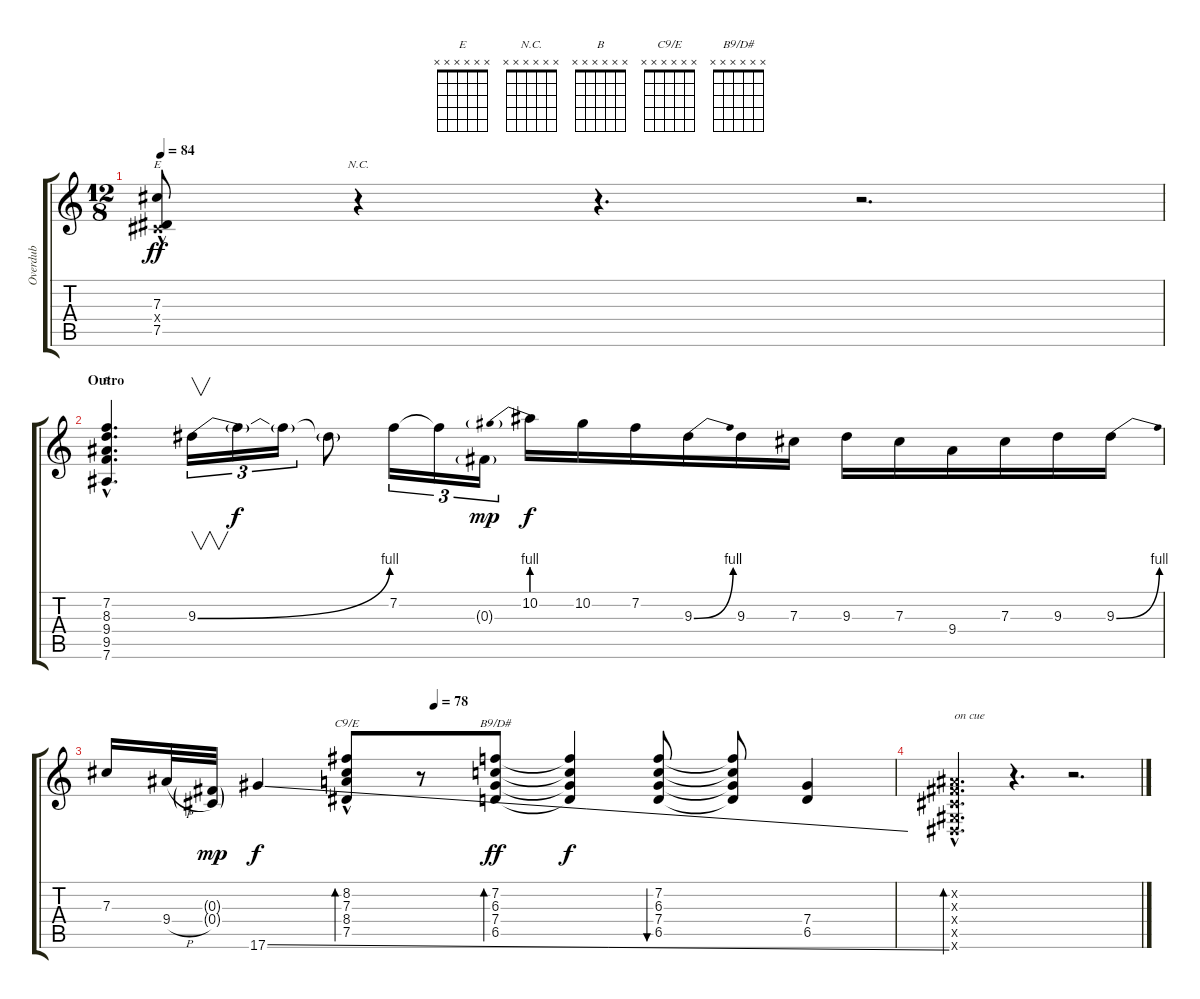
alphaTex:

\track ("Overdub" "Overdub") {instrument fretlessbass}
\staff {score tabs}
\tuning (Eb4 Bb3 Gb3 Db3 Ab2 Eb2) {hide}
\chord ("E" x x x x x x) {firstfret 0}
\chord ("N.C." x x x x x x) {firstfret 0}
\chord ("B" x x x x x x) {firstfret 0}
\chord ("C9/E" x x x x x x) {firstfret 0}
\chord ("B9/D#" x x x x x x) {firstfret 0}
\ts (12 8)
\tempo 84
\clef g2
\ks c
(7.3{hac} 0.4{hac x} 7.5{hac}).8{ch "E" dy ff} r.4{ch "N.C."} r.4{d} r.2{d} |
\section ("" "Outro")
(7.2{hac} 8.3{hac} 9.4{hac} 9.5{hac} 7.6{hac}).4{d ch "B"} 9.3{be (bend 0 0 60 4)}.16{v tu (3 2)} 9.3{t}.16{tu (3 2) dy f} 9.3{t}.16{tu (3 2)} 9.3{t}.8 7.2.16{tu (3 2)} 7.2{t}.16{tu (3 2)} 0.3{g}.16{tu (3 2) dy mp} 10.2{be (prebend 0 4 60 4)}.16{dy f} 10.2.16 7.2.16 9.3{be (bend 0 0 60 4)}.16 9.3.16 7.3.16 9.3.16 7.3.16 9.4.16 7.3.16 9.3.16 9.3{be (bend 0 0 60 4)}.16 |
\tempo (78 0.4166666666666667)
7.3.16 9.4{h}.32 (0.3{g} 0.4{g}).32{dy mp} 17.6{ss}.4{dy f} (8.2{hac} 7.3{hac} 8.4{hac} 7.5{hac}).8{bd 240 ch "C9/E"} r.8 (7.2 6.3 7.4 6.5).8{bd 240 ch "B9/D#" dy ff volume 4} (7.2{t} 6.3{t} 7.4{t} 6.5{t}).4{dy f} (7.2 6.3 7.4 6.5).8{bu 240} (7.2{t} 6.3{t} 7.4{t} 6.5{t}).8 (7.4 6.5).4 |
(0.2{hac x} 0.3{hac x} 0.4{hac x} 0.5{hac x} 0.6{hac x}).4{d bd 240 txt "on cue"} r.4{d} r.2{d}
